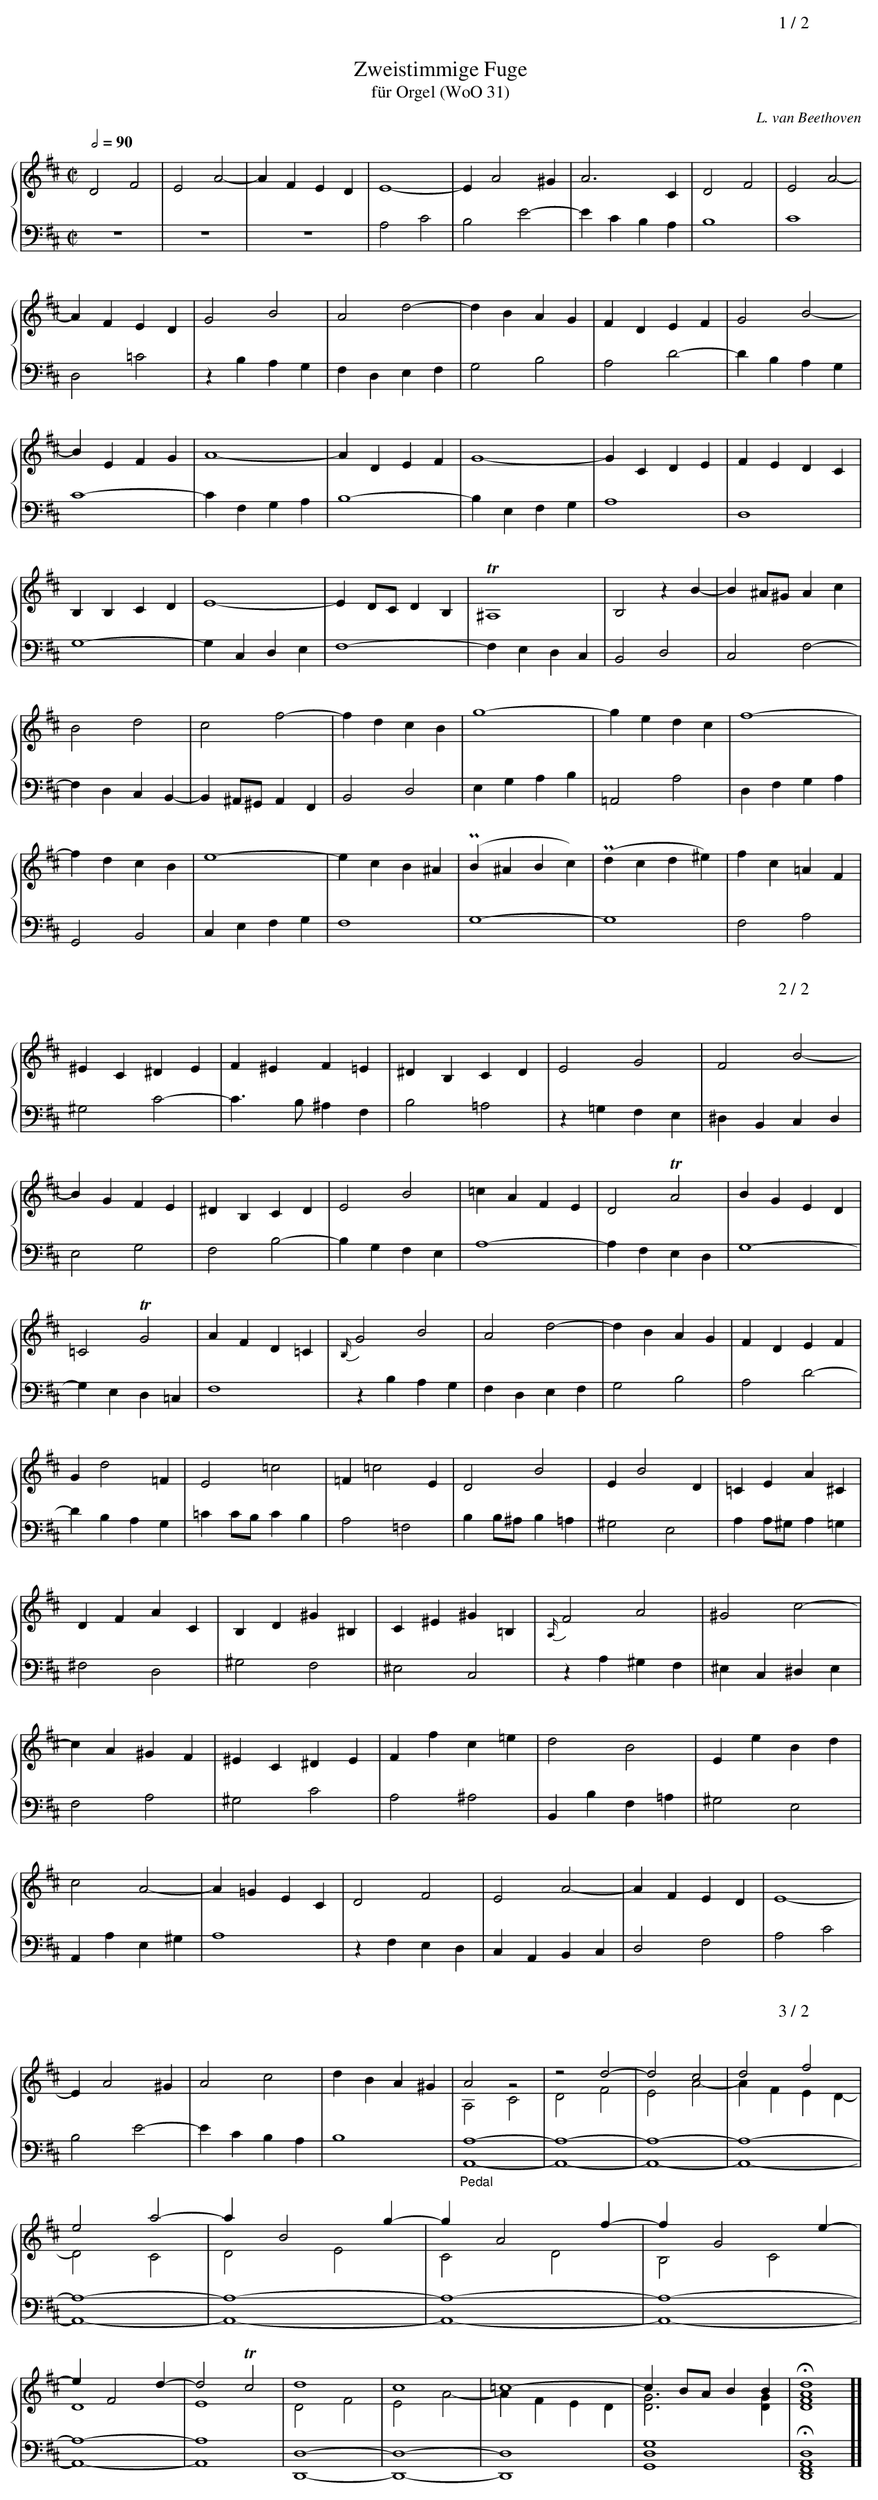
X:1
T:Zweistimmige Fuge
T:für Orgel (WoO 31)
C:L. van Beethoven
M:C|
L:1/4
Q:1/2=90
K:D
%%staves {1 2}
V:1%clef=C1
D2F2|E2A2-|AFED|E4-|EA2^G|A3C|D2F2|
V:2 clef=bass
z4|z4|z4|A,2C2|B,2E2-|ECB,A,|B,4|
V:1
E2A2-|AFED|G2B2|A2d2-|dBAG|FDEF|G2B2-|
V:2
C4|D,2=C2|zB,A,G,|F,D,E,F,|G,2B,2|A,2D2-|DB,A,G,|
V:1
BEFG|A4-|ADEF|G4-|GCDE|FEDC|B,B,CD|
V:2
C4-|CF,G,A,|B,4-|B,E,F,G,|A,4|D,4|G,4-|
V:1
E4-|ED/C/DB,|T^A,4|B,2zB-|B^A/^G/Ac|B2d2|c2f2-|
V:2
G,C,D,E,|F,4-|F,E,D,C,|B,,2D,2|C,2F,2-|F,D,C,B,,-|B,,^A,,/^G,,/A,,F,,|
V:1
fdcB|g4-|gedc|f4-|fdcB|e4-|ecB^A|
V:2
B,,2D,2|E,G,A,B,|=A,,2A,2|D,F,G,A,|G,,2B,,2|C,E,F,G,|F,4|
V:1
(PB^ABc)|(Pdcd^e)|fc=AF|^EC^DE|F^EF=E|^DB,CD|E2G2|
V:2
G,4-|G,4|F,2A,2|^G,2C2-|C3/B,/^A,F,|B,2=A,2|z=G,F,E,|
V:1
F2B2-|BGFE|^DB,CD|E2B2|=cAFE|D2TA2|BGED|
V:2
^D,B,,C,D,|E,2G,2|F,2B,2-|B,G,F,E,|A,4-|A,F,E,D,|G,4-|
V:1
=C2TG2|AFD=C|{B,/}G2B2|A2d2-|dBAG|FDEF|Gd2=F|
V:2
G,E,D,=C,|F,4|zB,A,G,|F,D,E,F,|G,2B,2|A,2D2-|DB,A,G,|
V:1
E2=c2|=F=c2E|D2B2|EB2D|=CEA^C|DFAC|B,D^G^B,|
V:2
=CC/B,/CB,|A,2=F,2|B,B,/^A,/B,=A,|^G,2E,2|A,A,/^G,/A,=G,|^F,2D,2|^G,2F,2|
V:1
C^E^G=B,|{A,/}F2A2|^G2c2-|cA^GF|^EC^DE|Ffc=e|d2B2|EeBd|
V:2
^E,2C,2|zA,^G,F,|^E,C,^D,E,|F,2A,2|^G,2C2|A,2^A,2|B,,B,F,=A,|^G,2E,2|
V:1
c2A2-|A=GEC|D2F2|E2A2-|AFED|E4-|EA2^G|A2c2|
V:2
A,,A,E,^G,|A,4|zF,E,D,|C,A,,B,,C,|D,2F,2|A,2C2|B,2E2-|ECB,A,|
%%staves {(1 3) 2}
V:1
dBA^G|A2z2|z2d2-|d2c2|d2f2|e2a2-|aB2g-|gA2f-|
V:3
x4|A,2C2|D2F2|E2A2-|AFED-|D2C2|D2E2|C2D2|
V:2
B,4|"_Pedal"[A,,A,]4-|[A,,A,]4-|[A,,A,]4-|[A,,A,]4-|[A,,A,]4-|[A,,A,]4-|[A,,A,]4-|
V:1
fG2e-|eF2d-|d2Tc2|d4|c4|\
Q:1/2=80
=c4-|\
Q:1/2=72
cB/A/\
Q:1/2=60
BB|Hd4]]
V:3
B,2C2|D4|E4|D2F2|E2A2-|AFED|[DG]3[DG]|[DFA]4]]
V:2
[A,,A,]4-|[A,,A,]4-|[A,,A,]4|[D,,D,]4-|[D,,D,]4-|[D,,D,]4|\
 [G,,D,G,]4|H[D,,F,,A,,D,]4]]
